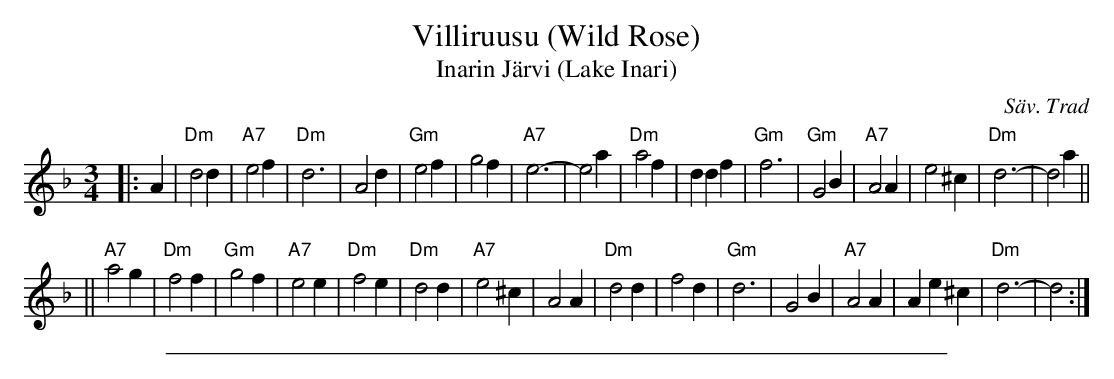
X:1
T: Villiruusu (Wild Rose)
T: Inarin J\"arvi (Lake Inari)
C: Säv. Trad
M: 3/4
L: 1/4
K: Dm
|: A | "Dm"d2d | "A7"e2f | "Dm"d3 | A2d | "Gm"e2f | g2f | "A7"e3- | e2a \
| "Dm"a2f | ddf | "Gm"f3 | "Gm"G2B | "A7"A2A | e2^c | "Dm"d3- | d2 a ||
|| "A7"a2g | "Dm"f2f | "Gm"g2f | "A7"e2e | "Dm"f2e | "Dm"d2d | "A7"e2^c | A2A \
| "Dm"d2d | f2d | "Gm"d3 | G2B | "A7"A2A | Ae^c | "Dm"d3- | d2 :|
